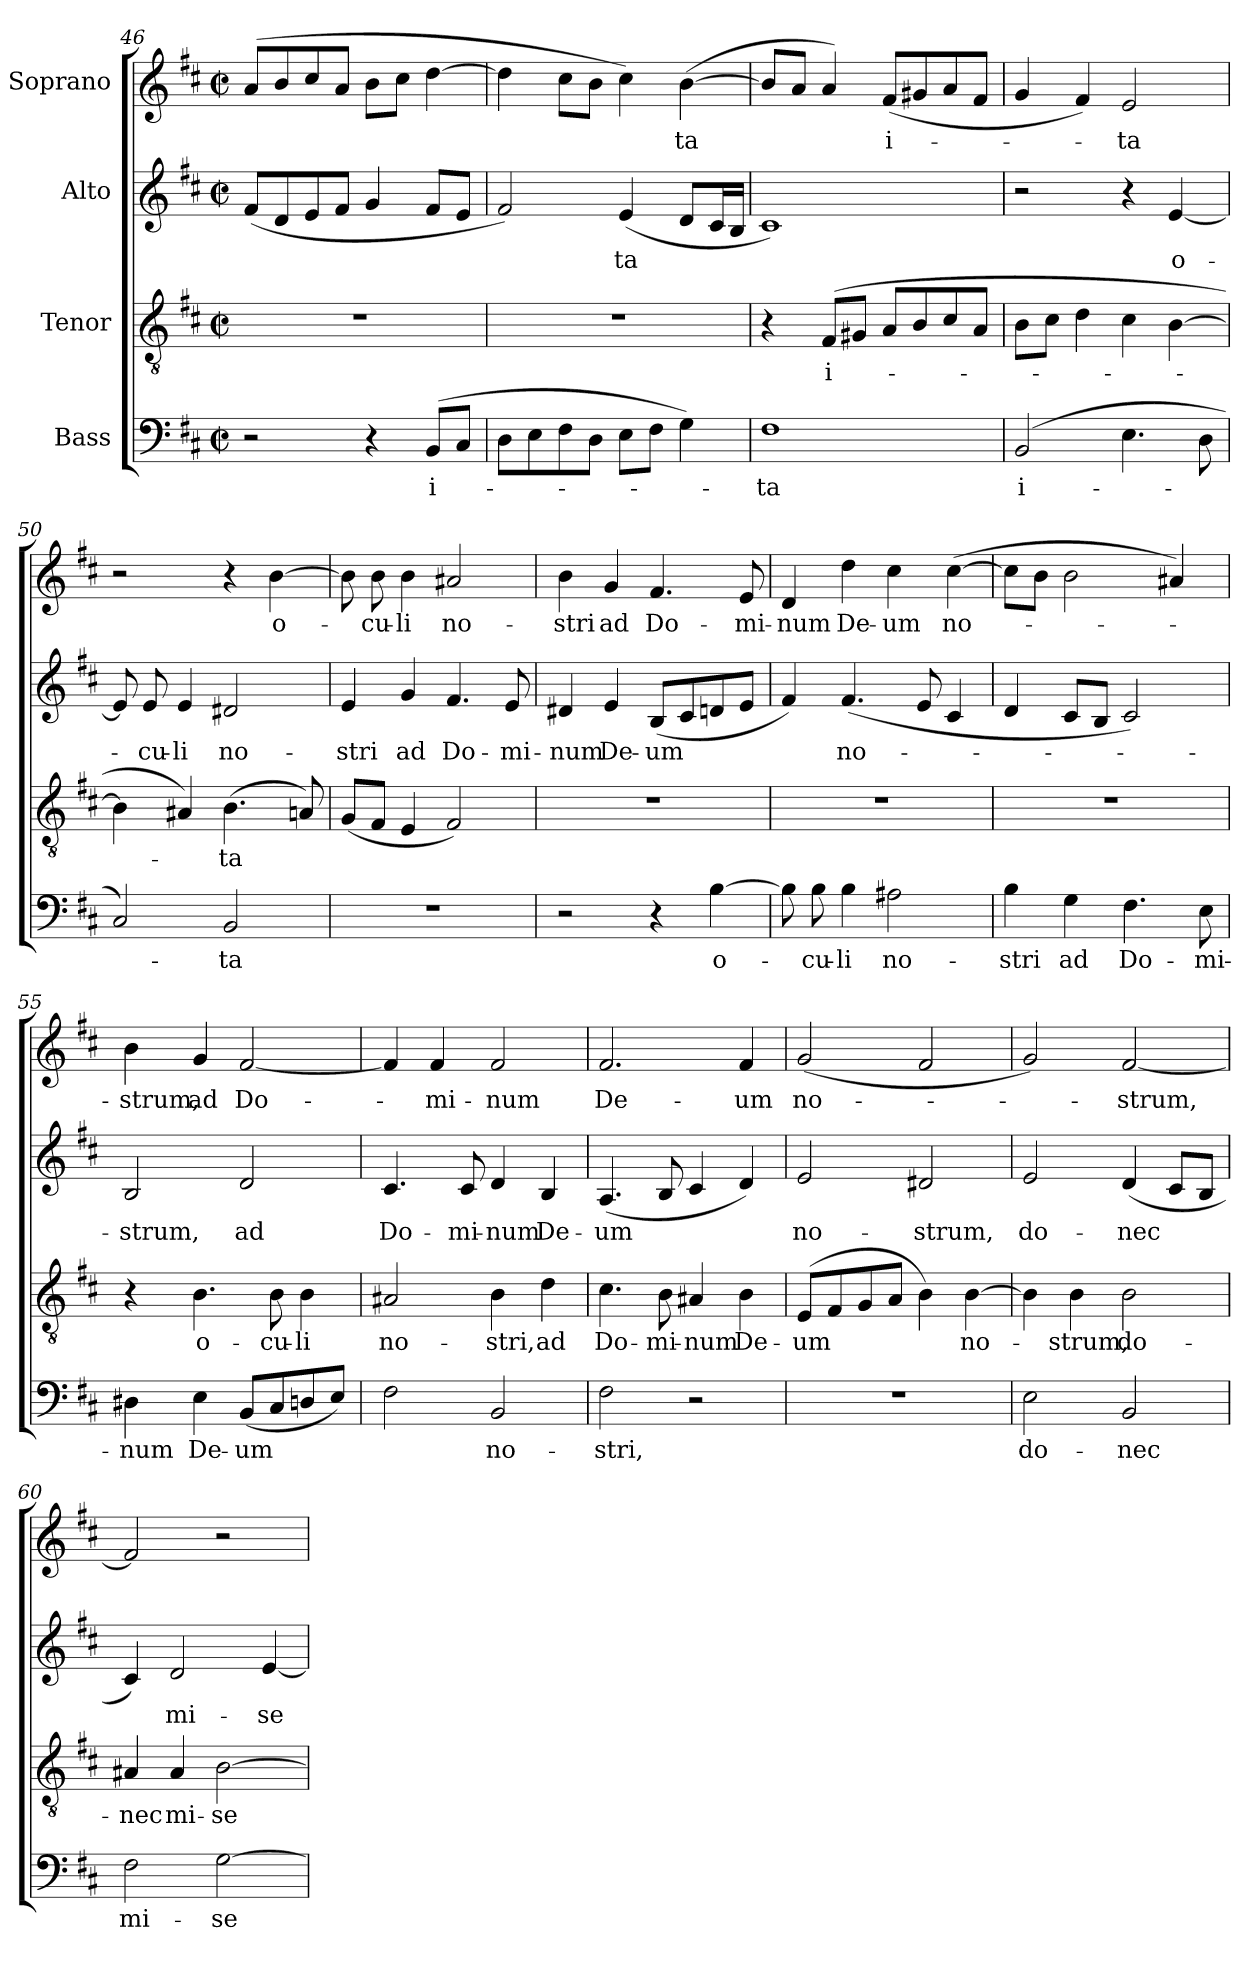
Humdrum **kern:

**kern	**text	**kern	**text	**kern	**text	**kern	**text
*part4	*part4	*part3	*part3	*part2	*part2	*part1	*part1
*staff4	*staff4	*staff3	*staff3	*staff2	*staff2	*staff1	*staff1
*I"Bass	*	*I"Tenor	*	*I"Alto	*	*I"Soprano	*
!!LO:LB:g=z
*clefF4	*	*clefGv2	*	*clefG2	*	*clefG2	*
*k[f#c#]	*	*k[f#c#]	*	*k[f#c#]	*	*k[f#c#]	*
*b:	*	*b:	*	*b:	*	*b:	*
*M2/2	*	*M2/2	*	*M2/2	*	*M2/2	*
*met(c|)	*	*met(c|)	*	*met(c|)	*	*met(c|)	*
=46	=46	=46	=46	=46	=46	=46	=46
2r	.	1r	.	(8f#/L	.	(8a/L	.
.	.	.	.	8d/	.	8b/	.
.	.	.	.	8e/	.	8cc#/	.
.	.	.	.	8f#/J	.	8a/J	.
4r	.	.	.	4g/	.	8b\L	.
.	.	.	.	.	.	8cc#\J	.
(8BB/L	i-	.	.	8f#/L	.	[4dd\	.
8C#/J	.	.	.	8e/J	.	.	.
=47	=47	=47	=47	=47	=47	=47	=47
8D\L	.	1r	.	2f#/)	.	4dd\]	.
8E\	.	.	.	.	.	.	.
8F#\	.	.	.	.	.	8cc#\L	.
8D\J	.	.	.	.	.	8b\J	.
8E\L	.	.	.	(4e/	-ta	4cc#\)	.
8F#\J	.	.	.	.	.	.	.
4G\)	.	.	.	8d/L	.	([4b\	-ta
.	.	.	.	16c#/L	.	.	.
.	.	.	.	16B/JJ	.	.	.
=48	=48	=48	=48	=48	=48	=48	=48
1F#	-ta	4r	.	1c#)	.	8b/L]	.
.	.	.	.	.	.	8a/J	.
.	.	(8F#/L	i-	.	.	4a/)	.
.	.	8G#X/J	.	.	.	.	.
.	.	8A/L	.	.	.	(8f#/L	i-
.	.	8B/	.	.	.	8g#X/	.
.	.	8c#/	.	.	.	8a/	.
.	.	8A/J	.	.	.	8f#/J	.
=49	=49	=49	=49	=49	=49	=49	=49
(2BB/	i-	8B\L	.	2r	.	4g/	.
.	.	8c#\J	.	.	.	.	.
.	.	4d\	.	.	.	4f#/)	.
4.E\	.	4c#\	.	4r	.	2e/	-ta
.	.	[4B\	.	[4e/	o-	.	.
8D\	.	.	.	.	.	.	.
=50	=50	=50	=50	=50	=50	=50	=50
2C#/)	.	4B\]	.	8e/]	.	2r	.
.	.	.	.	8e/	-cu-	.	.
.	.	4A#X/)	.	4e/	-li	.	.
2BB/	-ta	(4.B\	-ta	2d#X/	no-	4r	.
.	.	.	.	.	.	[4b\	o-
.	.	8An/)	.	.	.	.	.
!!LO:LB:g=z
=51	=51	=51	=51	=51	=51	=51	=51
1r	.	(8G/L	.	4e/	-stri	8b\]	.
.	.	8F#/J	.	.	.	8b\	-cu-
.	.	4E/	.	4g/	ad	4b\	-li
.	.	2F#/)	.	4.f#/	Do-	2a#X/	no-
.	.	.	.	8e/	-mi-	.	.
=52	=52	=52	=52	=52	=52	=52	=52
2r	.	1r	.	4d#X/	-num	4b\	-stri
.	.	.	.	4e/	De-	4g/	ad
4r	.	.	.	(8B/L	-um	4.f#/	Do-
.	.	.	.	8c#/	.	.	.
[4B\	o-	.	.	8dn/	.	.	.
.	.	.	.	8e/J	.	8e/	-mi-
=53	=53	=53	=53	=53	=53	=53	=53
8B\]	.	1r	.	4f#/)	.	4d/	-num
8B\	-cu-	.	.	.	.	.	.
4B\	-li	.	.	(4.f#/	no-	4dd\	De-
2A#X\	no-	.	.	.	.	4cc#\	-um
.	.	.	.	8e/	.	.	.
.	.	.	.	4c#/	.	([4cc#\	no-
=54	=54	=54	=54	=54	=54	=54	=54
4B\	-stri	1r	.	4d/	.	8cc#\L]	.
.	.	.	.	.	.	8b\J	.
4G\	ad	.	.	8c#/L	.	2b\	.
.	.	.	.	8B/J	.	.	.
4.F#\	Do-	.	.	2c#/)	.	.	.
.	.	.	.	.	.	4a#X/)	.
8E\	-mi-	.	.	.	.	.	.
=55	=55	=55	=55	=55	=55	=55	=55
4D#X\	-num	4r	.	2B/	-strum,	4b\	-strum,
4E\	De-	4.B\	o-	.	.	4g/	ad
(8BB/L	-um	.	.	2d/	ad	[2f#/	Do-
8C#/	.	8B\	-cu-	.	.	.	.
8Dn/	.	4B\	-li	.	.	.	.
8E/J)	.	.	.	.	.	.	.
!!LO:PB:g=z
=56	=56	=56	=56	=56	=56	=56	=56
2F#\	.	2A#X/	no-	4.c#/	Do-	4f#/]	.
.	.	.	.	.	.	4f#/	-mi-
.	.	.	.	8c#/	-mi-	.	.
2BB/	no-	4B\	-stri,	4d/	-num	2f#/	-num
.	.	4d\	ad	4B/	De-	.	.
=57	=57	=57	=57	=57	=57	=57	=57
2F#\	-stri,	4.c#\	Do-	(4.A/	-um	2.f#/	De-
.	.	8B\	-mi-	8B/	.	.	.
2r	.	4A#X/	-num	4c#/	.	.	.
.	.	4B\	De-	4d/)	.	4f#/	-um
=58	=58	=58	=58	=58	=58	=58	=58
1r	.	(8E/L	-um	2e/	no-	(2g/	no-
.	.	8F#/	.	.	.	.	.
.	.	8G/	.	.	.	.	.
.	.	8A/J	.	.	.	.	.
.	.	4B\)	.	2d#X/	-strum,	2f#/	.
.	.	[4B\	no-	.	.	.	.
=59	=59	=59	=59	=59	=59	=59	=59
2E\	do-	4B\]	.	2e/	do-	2g/)	.
.	.	4B\	-strum,	.	.	.	.
2BB/	-nec	2B\	do-	(4d/	-nec	[2f#/	-strum,
.	.	.	.	8c#/L	.	.	.
.	.	.	.	8B/J	.	.	.
=60	=60	=60	=60	=60	=60	=60	=60
2F#\	mi-	4A#X/	-nec	4c#/)	.	2f#/]	.
.	.	4A#/	mi-	2d/	mi-	.	.
[2G\	-se-	[2B\	-se-	.	.	2r	.
.	.	.	.	[4e/	-se-	.	.
=	=	=	=	=	=	=	=
*-	*-	*-	*-	*-	*-	*-	*-
